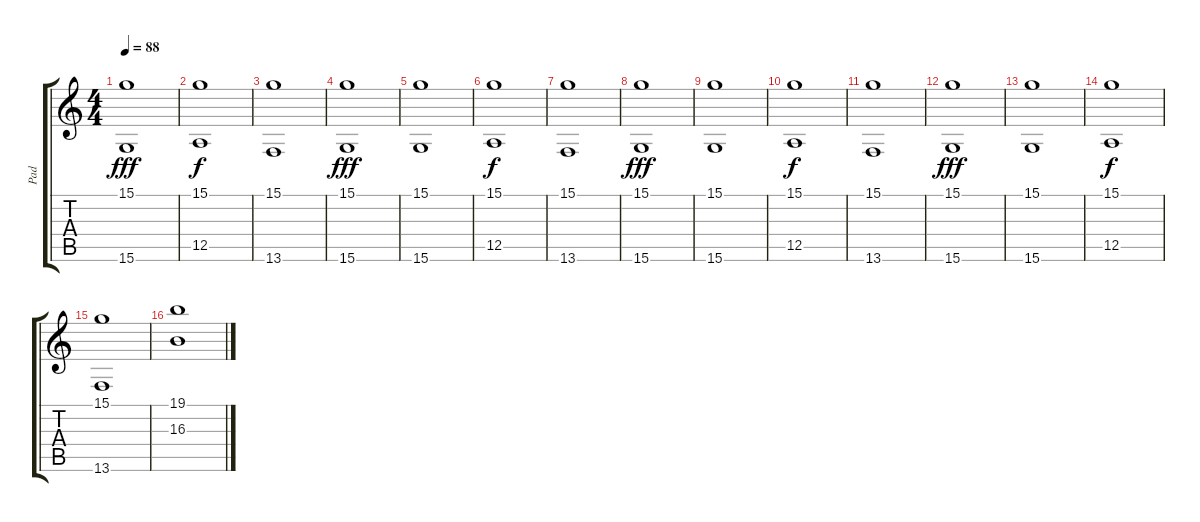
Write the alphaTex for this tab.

\track ("Pad" "Pad") {instrument pad8sweep}
\staff {score tabs}
\tuning (E4 B3 G3 D3 A2 E2) {hide}
\ts (4 4)
\tempo 88
\clef g2
\ks c
(15.1 15.6).1{dy fff volume 12} |
(15.1 12.5).1{dy f} |
(15.1 13.6).1 |
(15.1 15.6).1{dy fff} |
(15.1 15.6).1 |
(15.1 12.5).1{dy f} |
(15.1 13.6).1 |
(15.1 15.6).1{dy fff} |
(15.1 15.6).1 |
(15.1 12.5).1{dy f} |
(15.1 13.6).1 |
(15.1 15.6).1{dy fff} |
(15.1 15.6).1 |
(15.1 12.5).1{dy f} |
(15.1 13.6).1 |
(19.1 16.3).1
